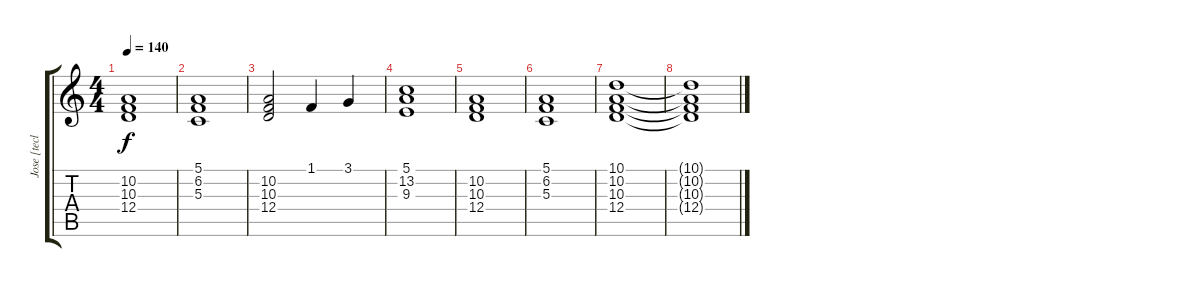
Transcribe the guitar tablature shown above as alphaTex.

\track ("Jose [teclado]" "Jose [tecl") {instrument stringensemble1}
\staff {score tabs}
\tuning (E4 B3 G3 D3 A2 E2) {hide}
\ts (4 4)
\tempo 140
\clef g2
\ks c
(10.2 10.3 12.4).1{dy f} |
(5.1 6.2 5.3).1 |
(10.2 10.3 12.4).2 1.1.4 3.1.4 |
(5.1 13.2 9.3).1 |
(10.2 10.3 12.4).1 |
(5.1 6.2 5.3).1 |
(10.1 10.2 10.3 12.4).1 |
(10.1{t} 10.2{t} 10.3{t} 12.4{t}).1
